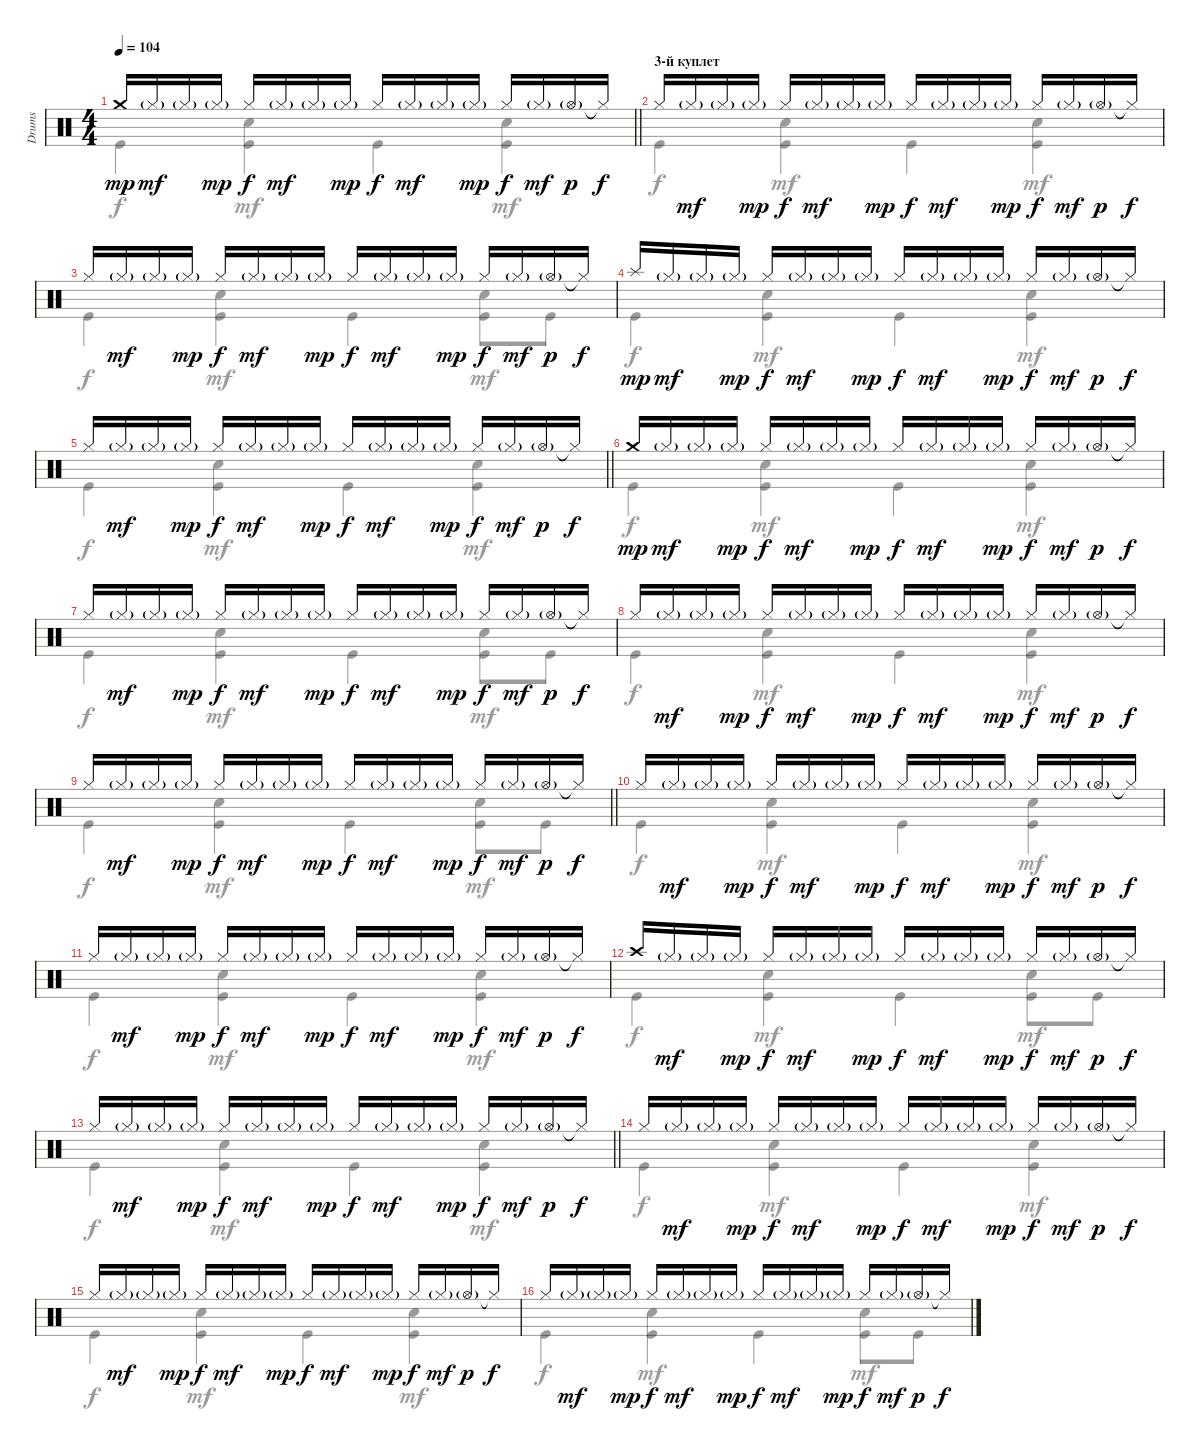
\track ("Drums" "Drums") {instrument percussion}
\staff {score}
\articulation defaults
\voice
\ts (4 4)
\tempo 104
\clef neutral
\barLineRight lightlight
\ks c "Crash medium (hit)".16{dy mp} "Hi-Hat (closed)"{g}.16{dy mf} "Hi-Hat (closed)"{g}.16 "Hi-Hat (closed)"{g}.16{dy mp} "Hi-Hat (closed)".16{dy f} "Hi-Hat (closed)"{g}.16{dy mf} "Hi-Hat (closed)"{g}.16 "Hi-Hat (closed)"{g}.16{dy mp} "Hi-Hat (closed)".16{dy f} "Hi-Hat (closed)"{g}.16{dy mf} "Hi-Hat (closed)"{g}.16 "Hi-Hat (closed)"{g}.16{dy mp} "Hi-Hat (closed)".16{dy f} "Hi-Hat (closed)"{g}.16{dy mf} "Hi-Hat (open)"{g}.16{dy p} "Hi-Hat (closed)"{t}.16{dy f}
|
\section ("" "3-й куплет")
"Hi-Hat (closed)".16 "Hi-Hat (closed)"{g}.16{dy mf} "Hi-Hat (closed)"{g}.16 "Hi-Hat (closed)"{g}.16{dy mp} "Hi-Hat (closed)".16{dy f} "Hi-Hat (closed)"{g}.16{dy mf} "Hi-Hat (closed)"{g}.16 "Hi-Hat (closed)"{g}.16{dy mp} "Hi-Hat (closed)".16{dy f} "Hi-Hat (closed)"{g}.16{dy mf} "Hi-Hat (closed)"{g}.16 "Hi-Hat (closed)"{g}.16{dy mp} "Hi-Hat (closed)".16{dy f} "Hi-Hat (closed)"{g}.16{dy mf} "Hi-Hat (open)"{g}.16{dy p} "Hi-Hat (closed)"{t}.16{dy f} |
"Hi-Hat (closed)".16 "Hi-Hat (closed)"{g}.16{dy mf} "Hi-Hat (closed)"{g}.16 "Hi-Hat (closed)"{g}.16{dy mp} "Hi-Hat (closed)".16{dy f} "Hi-Hat (closed)"{g}.16{dy mf} "Hi-Hat (closed)"{g}.16 "Hi-Hat (closed)"{g}.16{dy mp} "Hi-Hat (closed)".16{dy f} "Hi-Hat (closed)"{g}.16{dy mf} "Hi-Hat (closed)"{g}.16 "Hi-Hat (closed)"{g}.16{dy mp} "Hi-Hat (closed)".16{dy f} "Hi-Hat (closed)"{g}.16{dy mf} "Hi-Hat (open)"{g}.16{dy p} "Hi-Hat (closed)"{t}.16{dy f} |
"Splash (hit)".16{dy mp} "Hi-Hat (closed)"{g}.16{dy mf} "Hi-Hat (closed)"{g}.16 "Hi-Hat (closed)"{g}.16{dy mp} "Hi-Hat (closed)".16{dy f} "Hi-Hat (closed)"{g}.16{dy mf} "Hi-Hat (closed)"{g}.16 "Hi-Hat (closed)"{g}.16{dy mp} "Hi-Hat (closed)".16{dy f} "Hi-Hat (closed)"{g}.16{dy mf} "Hi-Hat (closed)"{g}.16 "Hi-Hat (closed)"{g}.16{dy mp} "Hi-Hat (closed)".16{dy f} "Hi-Hat (closed)"{g}.16{dy mf} "Hi-Hat (open)"{g}.16{dy p} "Hi-Hat (closed)"{t}.16{dy f} |
\barLineRight lightlight "Hi-Hat (closed)".16 "Hi-Hat (closed)"{g}.16{dy mf} "Hi-Hat (closed)"{g}.16 "Hi-Hat (closed)"{g}.16{dy mp} "Hi-Hat (closed)".16{dy f} "Hi-Hat (closed)"{g}.16{dy mf} "Hi-Hat (closed)"{g}.16 "Hi-Hat (closed)"{g}.16{dy mp} "Hi-Hat (closed)".16{dy f} "Hi-Hat (closed)"{g}.16{dy mf} "Hi-Hat (closed)"{g}.16 "Hi-Hat (closed)"{g}.16{dy mp} "Hi-Hat (closed)".16{dy f} "Hi-Hat (closed)"{g}.16{dy mf} "Hi-Hat (open)"{g}.16{dy p} "Hi-Hat (closed)"{t}.16{dy f}
|
\section ("" "")
"Crash medium (hit)".16{dy mp} "Hi-Hat (closed)"{g}.16{dy mf} "Hi-Hat (closed)"{g}.16 "Hi-Hat (closed)"{g}.16{dy mp} "Hi-Hat (closed)".16{dy f} "Hi-Hat (closed)"{g}.16{dy mf} "Hi-Hat (closed)"{g}.16 "Hi-Hat (closed)"{g}.16{dy mp} "Hi-Hat (closed)".16{dy f} "Hi-Hat (closed)"{g}.16{dy mf} "Hi-Hat (closed)"{g}.16 "Hi-Hat (closed)"{g}.16{dy mp} "Hi-Hat (closed)".16{dy f} "Hi-Hat (closed)"{g}.16{dy mf} "Hi-Hat (open)"{g}.16{dy p} "Hi-Hat (closed)"{t}.16{dy f} |
"Hi-Hat (closed)".16 "Hi-Hat (closed)"{g}.16{dy mf} "Hi-Hat (closed)"{g}.16 "Hi-Hat (closed)"{g}.16{dy mp} "Hi-Hat (closed)".16{dy f} "Hi-Hat (closed)"{g}.16{dy mf} "Hi-Hat (closed)"{g}.16 "Hi-Hat (closed)"{g}.16{dy mp} "Hi-Hat (closed)".16{dy f} "Hi-Hat (closed)"{g}.16{dy mf} "Hi-Hat (closed)"{g}.16 "Hi-Hat (closed)"{g}.16{dy mp} "Hi-Hat (closed)".16{dy f} "Hi-Hat (closed)"{g}.16{dy mf} "Hi-Hat (open)"{g}.16{dy p} "Hi-Hat (closed)"{t}.16{dy f} |
"Hi-Hat (closed)".16 "Hi-Hat (closed)"{g}.16{dy mf} "Hi-Hat (closed)"{g}.16 "Hi-Hat (closed)"{g}.16{dy mp} "Hi-Hat (closed)".16{dy f} "Hi-Hat (closed)"{g}.16{dy mf} "Hi-Hat (closed)"{g}.16 "Hi-Hat (closed)"{g}.16{dy mp} "Hi-Hat (closed)".16{dy f} "Hi-Hat (closed)"{g}.16{dy mf} "Hi-Hat (closed)"{g}.16 "Hi-Hat (closed)"{g}.16{dy mp} "Hi-Hat (closed)".16{dy f} "Hi-Hat (closed)"{g}.16{dy mf} "Hi-Hat (open)"{g}.16{dy p} "Hi-Hat (closed)"{t}.16{dy f} |
\barLineRight lightlight "Hi-Hat (closed)".16 "Hi-Hat (closed)"{g}.16{dy mf} "Hi-Hat (closed)"{g}.16 "Hi-Hat (closed)"{g}.16{dy mp} "Hi-Hat (closed)".16{dy f} "Hi-Hat (closed)"{g}.16{dy mf} "Hi-Hat (closed)"{g}.16 "Hi-Hat (closed)"{g}.16{dy mp} "Hi-Hat (closed)".16{dy f} "Hi-Hat (closed)"{g}.16{dy mf} "Hi-Hat (closed)"{g}.16 "Hi-Hat (closed)"{g}.16{dy mp} "Hi-Hat (closed)".16{dy f} "Hi-Hat (closed)"{g}.16{dy mf} "Hi-Hat (open)"{g}.16{dy p} "Hi-Hat (closed)"{t}.16{dy f}
|
\section ("" "")
"Hi-Hat (closed)".16 "Hi-Hat (closed)"{g}.16{dy mf} "Hi-Hat (closed)"{g}.16 "Hi-Hat (closed)"{g}.16{dy mp} "Hi-Hat (closed)".16{dy f} "Hi-Hat (closed)"{g}.16{dy mf} "Hi-Hat (closed)"{g}.16 "Hi-Hat (closed)"{g}.16{dy mp} "Hi-Hat (closed)".16{dy f} "Hi-Hat (closed)"{g}.16{dy mf} "Hi-Hat (closed)"{g}.16 "Hi-Hat (closed)"{g}.16{dy mp} "Hi-Hat (closed)".16{dy f} "Hi-Hat (closed)"{g}.16{dy mf} "Hi-Hat (open)"{g}.16{dy p} "Hi-Hat (closed)"{t}.16{dy f} |
"Hi-Hat (closed)".16 "Hi-Hat (closed)"{g}.16{dy mf} "Hi-Hat (closed)"{g}.16 "Hi-Hat (closed)"{g}.16{dy mp} "Hi-Hat (closed)".16{dy f} "Hi-Hat (closed)"{g}.16{dy mf} "Hi-Hat (closed)"{g}.16 "Hi-Hat (closed)"{g}.16{dy mp} "Hi-Hat (closed)".16{dy f} "Hi-Hat (closed)"{g}.16{dy mf} "Hi-Hat (closed)"{g}.16 "Hi-Hat (closed)"{g}.16{dy mp} "Hi-Hat (closed)".16{dy f} "Hi-Hat (closed)"{g}.16{dy mf} "Hi-Hat (open)"{g}.16{dy p} "Hi-Hat (closed)"{t}.16{dy f} |
"Crash high (hit)".16 "Hi-Hat (closed)"{g}.16{dy mf} "Hi-Hat (closed)"{g}.16 "Hi-Hat (closed)"{g}.16{dy mp} "Hi-Hat (closed)".16{dy f} "Hi-Hat (closed)"{g}.16{dy mf} "Hi-Hat (closed)"{g}.16 "Hi-Hat (closed)"{g}.16{dy mp} "Hi-Hat (closed)".16{dy f} "Hi-Hat (closed)"{g}.16{dy mf} "Hi-Hat (closed)"{g}.16 "Hi-Hat (closed)"{g}.16{dy mp} "Hi-Hat (closed)".16{dy f} "Hi-Hat (closed)"{g}.16{dy mf} "Hi-Hat (open)"{g}.16{dy p} "Hi-Hat (closed)"{t}.16{dy f} |
\barLineRight lightlight "Hi-Hat (closed)".16 "Hi-Hat (closed)"{g}.16{dy mf} "Hi-Hat (closed)"{g}.16 "Hi-Hat (closed)"{g}.16{dy mp} "Hi-Hat (closed)".16{dy f} "Hi-Hat (closed)"{g}.16{dy mf} "Hi-Hat (closed)"{g}.16 "Hi-Hat (closed)"{g}.16{dy mp} "Hi-Hat (closed)".16{dy f} "Hi-Hat (closed)"{g}.16{dy mf} "Hi-Hat (closed)"{g}.16 "Hi-Hat (closed)"{g}.16{dy mp} "Hi-Hat (closed)".16{dy f} "Hi-Hat (closed)"{g}.16{dy mf} "Hi-Hat (open)"{g}.16{dy p} "Hi-Hat (closed)"{t}.16{dy f}
|
\section ("" "")
"Hi-Hat (closed)".16 "Hi-Hat (closed)"{g}.16{dy mf} "Hi-Hat (closed)"{g}.16 "Hi-Hat (closed)"{g}.16{dy mp} "Hi-Hat (closed)".16{dy f} "Hi-Hat (closed)"{g}.16{dy mf} "Hi-Hat (closed)"{g}.16 "Hi-Hat (closed)"{g}.16{dy mp} "Hi-Hat (closed)".16{dy f} "Hi-Hat (closed)"{g}.16{dy mf} "Hi-Hat (closed)"{g}.16 "Hi-Hat (closed)"{g}.16{dy mp} "Hi-Hat (closed)".16{dy f} "Hi-Hat (closed)"{g}.16{dy mf} "Hi-Hat (open)"{g}.16{dy p} "Hi-Hat (closed)"{t}.16{dy f} |
"Hi-Hat (closed)".16 "Hi-Hat (closed)"{g}.16{dy mf} "Hi-Hat (closed)"{g}.16 "Hi-Hat (closed)"{g}.16{dy mp} "Hi-Hat (closed)".16{dy f} "Hi-Hat (closed)"{g}.16{dy mf} "Hi-Hat (closed)"{g}.16 "Hi-Hat (closed)"{g}.16{dy mp} "Hi-Hat (closed)".16{dy f} "Hi-Hat (closed)"{g}.16{dy mf} "Hi-Hat (closed)"{g}.16 "Hi-Hat (closed)"{g}.16{dy mp} "Hi-Hat (closed)".16{dy f} "Hi-Hat (closed)"{g}.16{dy mf} "Hi-Hat (open)"{g}.16{dy p} "Hi-Hat (closed)"{t}.16{dy f} |
"Hi-Hat (closed)".16 "Hi-Hat (closed)"{g}.16{dy mf} "Hi-Hat (closed)"{g}.16 "Hi-Hat (closed)"{g}.16{dy mp} "Hi-Hat (closed)".16{dy f} "Hi-Hat (closed)"{g}.16{dy mf} "Hi-Hat (closed)"{g}.16 "Hi-Hat (closed)"{g}.16{dy mp} "Hi-Hat (closed)".16{dy f} "Hi-Hat (closed)"{g}.16{dy mf} "Hi-Hat (closed)"{g}.16 "Hi-Hat (closed)"{g}.16{dy mp} "Hi-Hat (closed)".16{dy f} "Hi-Hat (closed)"{g}.16{dy mf} "Hi-Hat (open)"{g}.16{dy p} "Hi-Hat (closed)"{t}.16{dy f}
\voice
\clef neutral
\ottava regular
\simile none
\barLineRight lightlight
\ks c "Kick (hit)".4{dy f}
("Snare (hit) 2" "Kick (hit)").4{dy mf} "Kick (hit)".4{dy f} ("Snare (hit) 2" "Kick (hit)").4{dy mf} |
"Kick (hit)".4{dy f} ("Snare (hit) 2" "Kick (hit)").4{dy mf} "Kick (hit)".4{dy f} ("Snare (hit) 2" "Kick (hit)").4{dy mf} |
"Kick (hit)".4{dy f} ("Snare (hit) 2" "Kick (hit)").4{dy mf} "Kick (hit)".4{dy f} ("Snare (hit) 2" "Kick (hit)").8{dy mf} "Kick (hit)".8 |
"Kick (hit)".4{dy f} ("Snare (hit) 2" "Kick (hit)").4{dy mf} "Kick (hit)".4{dy f} ("Snare (hit) 2" "Kick (hit)").4{dy mf} |
\barLineRight lightlight "Kick (hit)".4{dy f}
("Snare (hit) 2" "Kick (hit)").4{dy mf} "Kick (hit)".4{dy f} ("Snare (hit) 2" "Kick (hit)").4{dy mf} |
"Kick (hit)".4{dy f} ("Snare (hit) 2" "Kick (hit)").4{dy mf} "Kick (hit)".4{dy f} ("Snare (hit) 2" "Kick (hit)").4{dy mf} |
"Kick (hit)".4{dy f} ("Snare (hit) 2" "Kick (hit)").4{dy mf} "Kick (hit)".4{dy f} ("Snare (hit) 2" "Kick (hit)").8{dy mf} "Kick (hit)".8 |
"Kick (hit)".4{dy f} ("Snare (hit) 2" "Kick (hit)").4{dy mf} "Kick (hit)".4{dy f} ("Snare (hit) 2" "Kick (hit)").4{dy mf} |
\barLineRight lightlight "Kick (hit)".4{dy f}
("Snare (hit) 2" "Kick (hit)").4{dy mf} "Kick (hit)".4{dy f} ("Snare (hit) 2" "Kick (hit)").8{dy mf} "Kick (hit)".8 |
"Kick (hit)".4{dy f} ("Snare (hit) 2" "Kick (hit)").4{dy mf} "Kick (hit)".4{dy f} ("Snare (hit) 2" "Kick (hit)").4{dy mf} |
"Kick (hit)".4{dy f} ("Snare (hit) 2" "Kick (hit)").4{dy mf} "Kick (hit)".4{dy f} ("Snare (hit) 2" "Kick (hit)").4{dy mf} |
"Kick (hit)".4{dy f} ("Snare (hit) 2" "Kick (hit)").4{dy mf} "Kick (hit)".4{dy f} ("Snare (hit) 2" "Kick (hit)").8{dy mf} "Kick (hit)".8 |
\barLineRight lightlight "Kick (hit)".4{dy f}
("Snare (hit) 2" "Kick (hit)").4{dy mf} "Kick (hit)".4{dy f} ("Snare (hit) 2" "Kick (hit)").4{dy mf} |
"Kick (hit)".4{dy f} ("Snare (hit) 2" "Kick (hit)").4{dy mf} "Kick (hit)".4{dy f} ("Snare (hit) 2" "Kick (hit)").4{dy mf} |
"Kick (hit)".4{dy f} ("Snare (hit) 2" "Kick (hit)").4{dy mf} "Kick (hit)".4{dy f} ("Snare (hit) 2" "Kick (hit)").4{dy mf} |
"Kick (hit)".4{dy f} ("Snare (hit) 2" "Kick (hit)").4{dy mf} "Kick (hit)".4{dy f} ("Snare (hit) 2" "Kick (hit)").8{dy mf} "Kick (hit)".8
